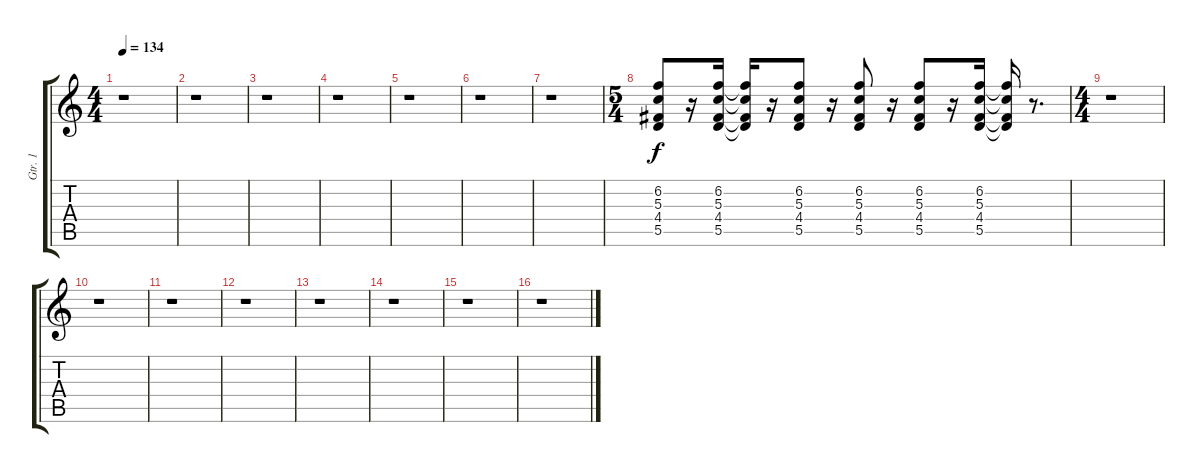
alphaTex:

\track ("Gtr. 1" "Gtr. 1") {instrument electricguitarclean}
\staff {score tabs}
\tuning (E4 B3 G3 D3 A2 E2) {hide}
\ts (4 4)
\tempo 134
\clef g2
\ks c
r.1{dy f} |
r.1 |
r.1 |
r.1 |
r.1 |
r.1 |
r.1 |
\ts (5 4)
(6.2 5.3 4.4 5.5).8 r.16 (6.2 5.3 4.4 5.5).16 (6.2{t} 5.3{t} 4.4{t} 5.5{t}).16 r.16 (6.2 5.3 4.4 5.5).8 r.16 (6.2 5.3 4.4 5.5).8 r.16 (6.2 5.3 4.4 5.5).8 r.16 (6.2 5.3 4.4 5.5).16 (6.2{t} 5.3{t} 4.4{t} 5.5{t}).16 r.8{d} |
\ts (4 4)
r.1 |
r.1 |
r.1 |
r.1 |
r.1 |
r.1 |
r.1 |
r.1
